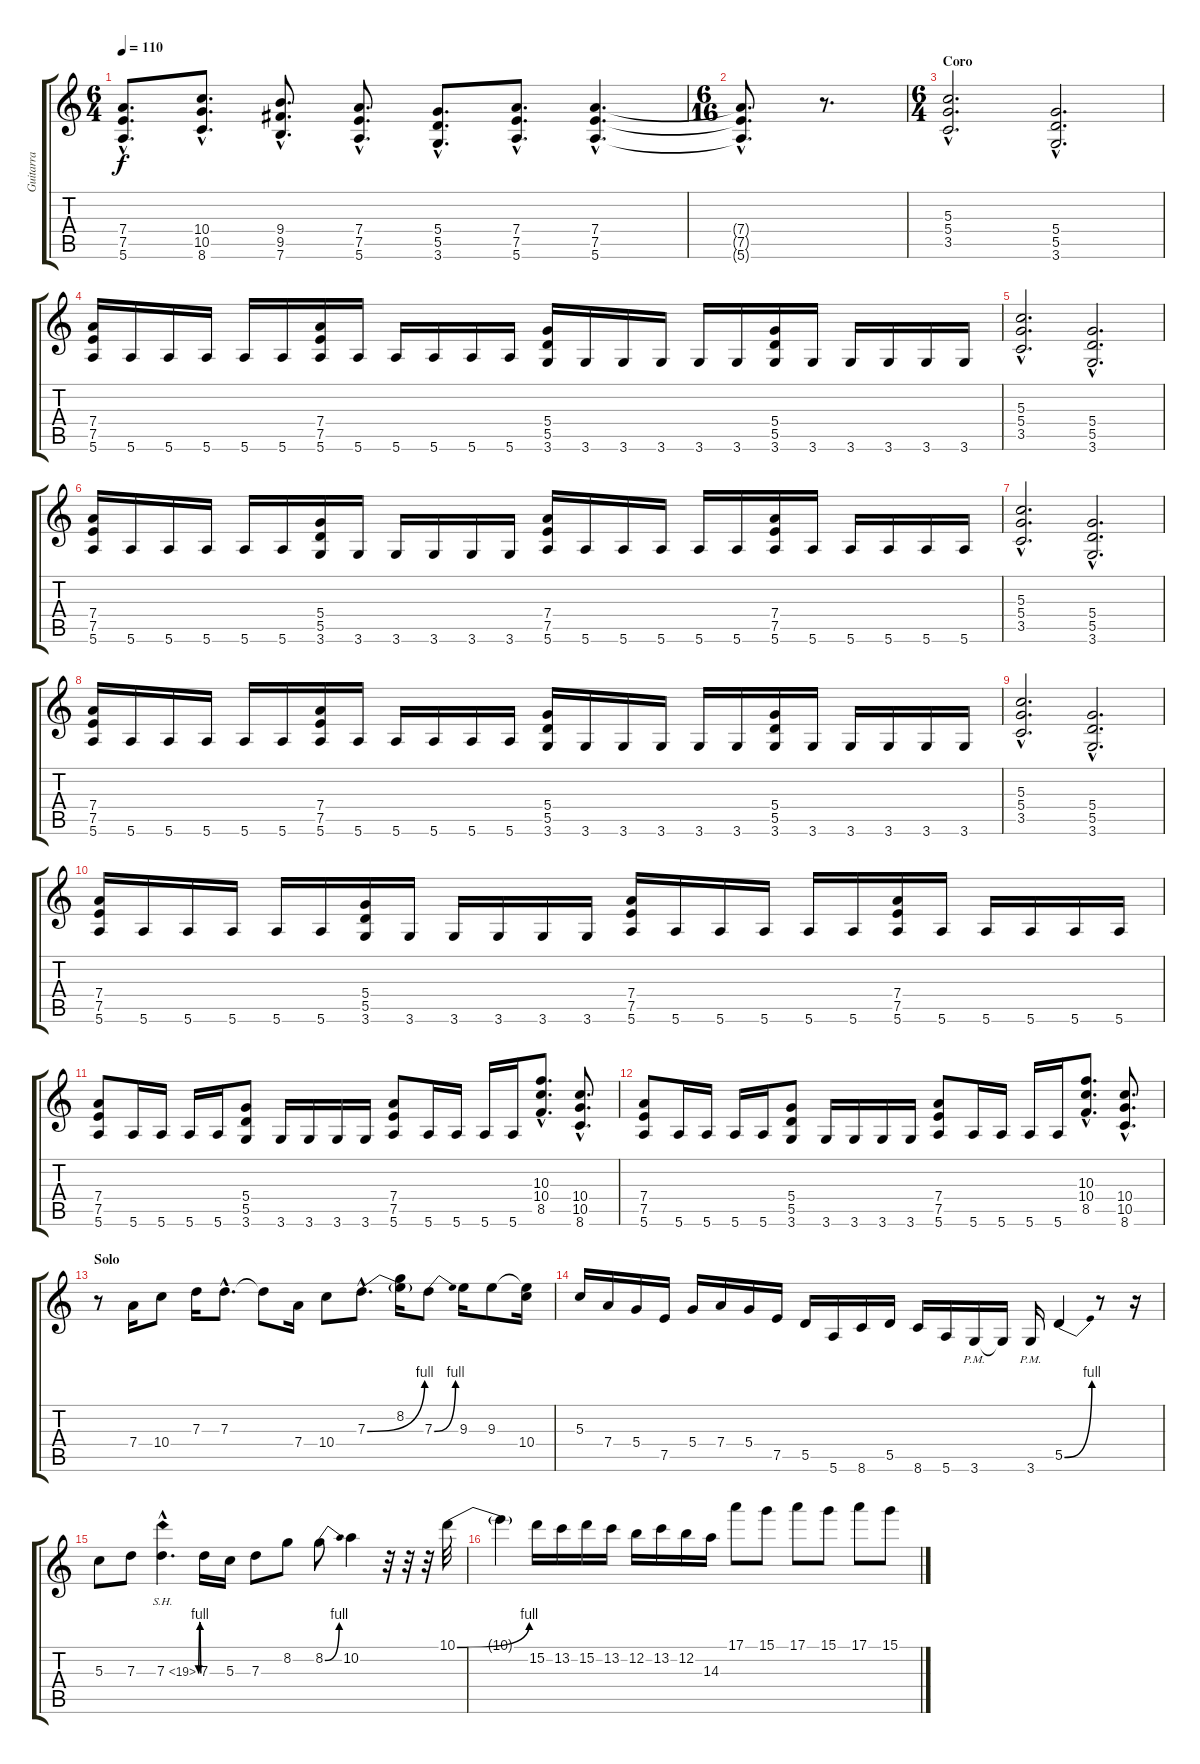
\track ("Guitarra" "Guitarra") {instrument overdrivenguitar}
\staff {score tabs}
\tuning (E4 B3 G3 D3 A2 E2) {hide}
\ts (6 4)
\tempo 110
\clef g2
\ks c
(7.4{hac} 7.5{hac} 5.6{hac}).8{d dy f volume 13} (10.4{hac} 10.5{hac} 8.6{hac}).8{d} (9.4{hac} 9.5{hac} 7.6{hac}).8{d} (7.4{hac} 7.5{hac} 5.6{hac}).8{d} (5.4{hac} 5.5{hac} 3.6{hac}).8{d} (7.4{hac} 7.5{hac} 5.6{hac}).8{d} (7.4{hac} 7.5{hac} 5.6{hac}).4{d} |
\ts (6 16)
(7.4{hac t} 7.5{hac t} 5.6{hac t}).8{d} r.8{d} |
\ts (6 4)
\section ("" "Coro")
(5.3{hac} 5.4{hac} 3.5{hac}).2{d} (5.4{hac} 5.5{hac} 3.6{hac}).2{d} |
(7.4 7.5 5.6).16 5.6.16 5.6.16 5.6.16 5.6.16 5.6.16 (7.4 7.5 5.6).16 5.6.16 5.6.16 5.6.16 5.6.16 5.6.16 (5.4 5.5 3.6).16 3.6.16 3.6.16 3.6.16 3.6.16 3.6.16 (5.4 5.5 3.6).16 3.6.16 3.6.16 3.6.16 3.6.16 3.6.16 |
(5.3{hac} 5.4{hac} 3.5{hac}).2{d} (5.4{hac} 5.5{hac} 3.6{hac}).2{d} |
(7.4 7.5 5.6).16 5.6.16 5.6.16 5.6.16 5.6.16 5.6.16 (5.4 5.5 3.6).16 3.6.16 3.6.16 3.6.16 3.6.16 3.6.16 (7.4 7.5 5.6).16 5.6.16 5.6.16 5.6.16 5.6.16 5.6.16 (7.4 7.5 5.6).16 5.6.16 5.6.16 5.6.16 5.6.16 5.6.16 |
(5.3{hac} 5.4{hac} 3.5{hac}).2{d} (5.4{hac} 5.5{hac} 3.6{hac}).2{d} |
(7.4 7.5 5.6).16 5.6.16 5.6.16 5.6.16 5.6.16 5.6.16 (7.4 7.5 5.6).16 5.6.16 5.6.16 5.6.16 5.6.16 5.6.16 (5.4 5.5 3.6).16 3.6.16 3.6.16 3.6.16 3.6.16 3.6.16 (5.4 5.5 3.6).16 3.6.16 3.6.16 3.6.16 3.6.16 3.6.16 |
(5.3{hac} 5.4{hac} 3.5{hac}).2{d} (5.4{hac} 5.5{hac} 3.6{hac}).2{d} |
(7.4 7.5 5.6).16 5.6.16 5.6.16 5.6.16 5.6.16 5.6.16 (5.4 5.5 3.6).16 3.6.16 3.6.16 3.6.16 3.6.16 3.6.16 (7.4 7.5 5.6).16 5.6.16 5.6.16 5.6.16 5.6.16 5.6.16 (7.4 7.5 5.6).16 5.6.16 5.6.16 5.6.16 5.6.16 5.6.16 |
(7.4 7.5 5.6).8 5.6.16 5.6.16 5.6.16 5.6.16 (5.4 5.5 3.6).8 3.6.16 3.6.16 3.6.16 3.6.16 (7.4 7.5 5.6).8 5.6.16 5.6.16 5.6.16 5.6.16 (10.3{hac} 10.4{hac} 8.5{hac}).8{d} (10.4{hac} 10.5{hac} 8.6{hac}).8{d} |
(7.4 7.5 5.6).8 5.6.16 5.6.16 5.6.16 5.6.16 (5.4 5.5 3.6).8 3.6.16 3.6.16 3.6.16 3.6.16 (7.4 7.5 5.6).8 5.6.16 5.6.16 5.6.16 5.6.16 (10.3{hac} 10.4{hac} 8.5{hac}).8{d} (10.4{hac} 10.5{hac} 8.6{hac}).8{d} |
\section ("" "Solo")
r.8 7.4.16 10.4.8 7.3.16 7.3{hac}.8{d} 7.3{t}.8 7.4.16 10.4.8 7.3{be (bend 0 0 60 4) hac}.8{d} (8.2 7.3{t}).16 7.3{be (bend 0 0 60 4)}.8 9.3.16 9.3.8 (9.3{t} 10.4).16 |
5.3.16 7.4.16 5.4.16 7.5.16 5.4.16 7.4.16 5.4.16 7.5.16 5.5.16 5.6.16 8.6.16 5.5.16 8.6.16 5.6.16 3.6{pm}.16 3.6{t}.16 3.6{pm}.16 5.5{be (bend 0 0 60 4)}.4 r.8 r.16 |
5.3.8 7.3.8 7.3{be (custom 0 0 11 4 15 4 30 0 35 0 45 0 60 0) sh 12 hac}.4{d} 7.3.16 5.3.16 7.3.8 8.2.8 8.2{be (bend 0 0 60 4)}.8 10.2.4 r.32 r.32 r.32 10.1{be (bend 0 0 60 4)}.32 |
10.1{t}.4 15.2.16 13.2.16 15.2.16 13.2.16 12.2.16 13.2.16 12.2.16 14.3.16 17.1.8 15.1.8 17.1.8 15.1.8 17.1.8 15.1.8
